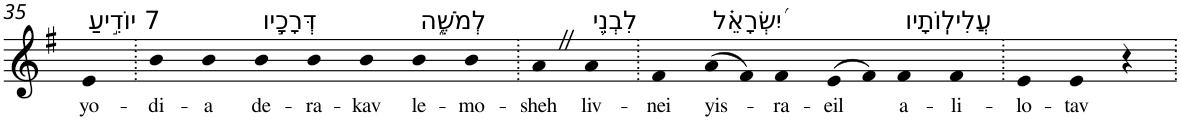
**kern	**text
*part1	*part1
*staff1	*staff1
*I"Piano	*
*I'Pno	*
!!LO:PB:g=z
*clefG2	*
*k[f#]	*
*G:	*
=35	=35
!LO:TX:a:t=7 יוֹדִ֣יעַ	!
!	!LO:LY:b
4e	yo-
=36.	=36.
!	!LO:LY:b
4b	-di-
!	!LO:LY:b
4b	-a
!LO:TX:a:t=דְּרָכָ֣יו	!
!	!LO:LY:b
4b	de-
!	!LO:LY:b
4b	-ra-
!	!LO:LY:b
4b	-kav
!LO:TX:a:t=לְמֹשֶׁ֑ה	!
!	!LO:LY:b
4b	le-
!	!LO:LY:b
4b	-mo-
=37.	=37.
!	!LO:LY:b
4aZ	-sheh
!LO:TX:a:t=לִבְנֵ֥י	!
!	!LO:LY:b
4a	liv-
=38.	=38.
!	!LO:LY:b
4f#	-nei
!LO:TX:a:t=יִ֝שְׂרָאֵ֗ל	!
!	!LO:LY:b
(>8a	yis-
8f#)	.
!	!LO:LY:b
4f#	-ra-
!	!LO:LY:b
(>8e	-eil
8f#)	.
!LO:TX:a:t=עֲלִילֽוֹתָיו	!
!	!LO:LY:b
4f#	a-
!	!LO:LY:b
4f#	-li-
=39.	=39.
!	!LO:LY:b
4e	-lo-
!	!LO:LY:b
4e	-tav
4r	.
=.	=.
*-	*-
